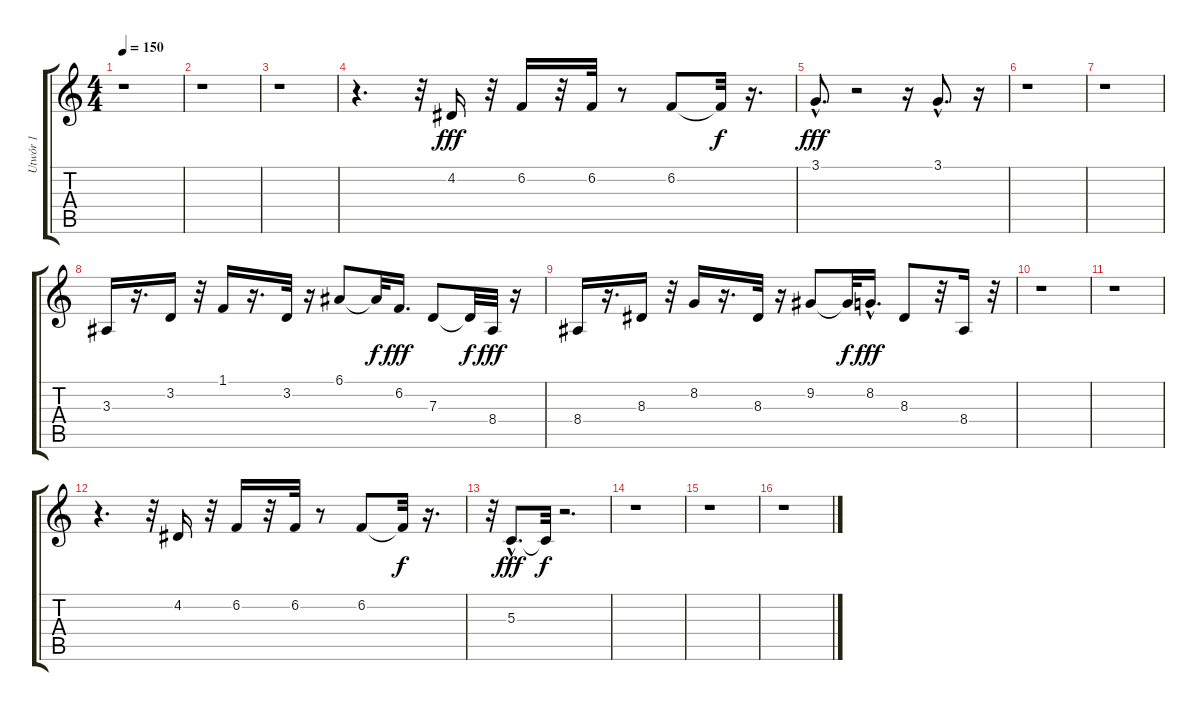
\track ("Utwór 1" "Utwór 1") {instrument altosax}
\staff {score tabs}
\tuning (E4 B3 G3 D3 A2 E2) {hide}
\ts (4 4)
\tempo 150
\clef g2
\ks c
r.1{dy fff} |
r.1 |
r.1 |
r.4{d} r.32 4.2.16 r.32 6.2.16 r.32 6.2.32 r.8 6.2.8 6.2{t}.32{dy f} r.16{d} |
3.1{hac}.8{d dy fff} r.2 r.16 3.1{hac}.8{d} r.16 |
r.1 |
r.1 |
3.3.16 r.16{d} 3.2.16 r.32 1.1.16 r.16{d} 3.2.32 r.16 6.1.8 6.1{t}.32{dy f} 6.2.16{d dy fff} 7.3.8 7.3{t}.32{dy f} 8.4.32{dy fff} r.16 |
8.4.16 r.16{d} 8.3.16 r.32 8.2.16 r.16{d} 8.3.32 r.16 9.2.8 9.2{t}.32{dy f} 8.2{hac}.16{d dy fff} 8.3.8 r.32 8.4.16 r.32 |
r.1 |
r.1 |
r.4{d} r.32 4.2.16 r.32 6.2.16 r.32 6.2.32 r.8 6.2.8 6.2{t}.32{dy f} r.16{d} |
r.32 5.3{hac}.8{d dy fff} 5.3{t}.32{dy f} r.2{d} |
r.1 |
r.1 |
r.1
